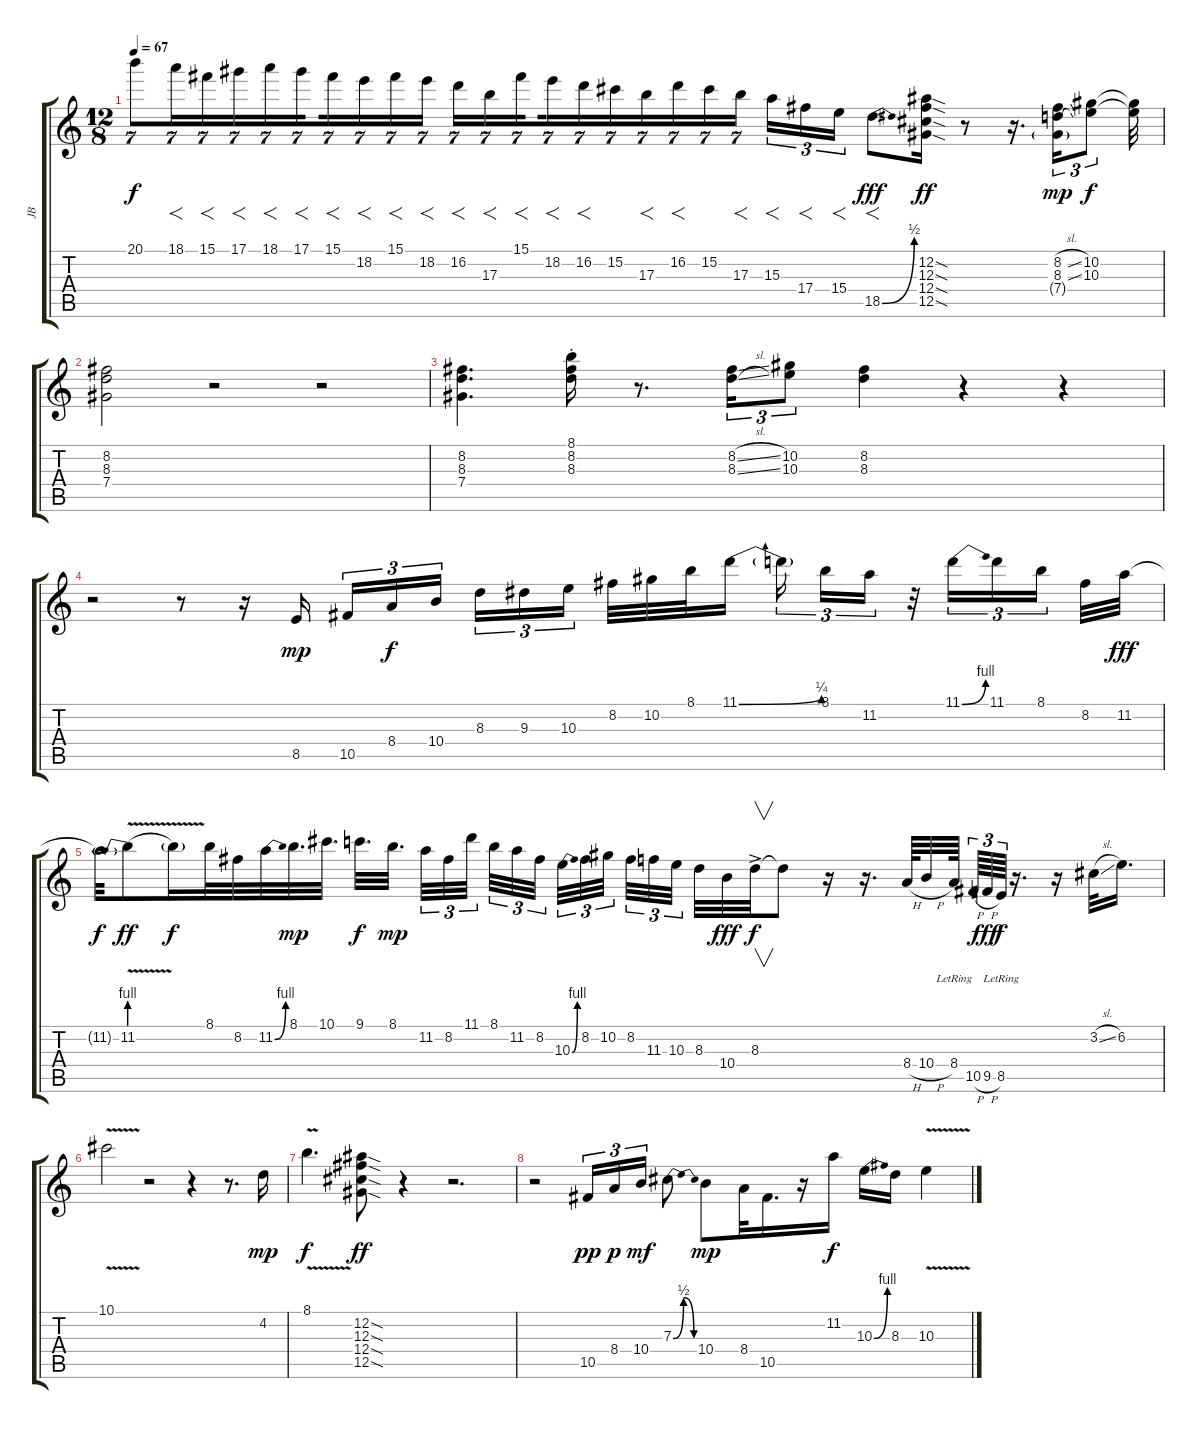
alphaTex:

\track ("JB" "JB") {instrument electricguitarclean}
\staff {score tabs}
\tuning (Eb4 Bb3 Gb3 Db3 Ab2 Eb2) {hide}
\ts (12 8)
\tempo 67
\clef g2
\ks c
20.1{t}.8{tu (7 4) dy f} 18.1.16{f tu (7 4)} 15.1.16{f tu (7 4)} 17.1.16{f tu (7 4)} 18.1.16{f tu (7 4)} 17.1.16{f tu (7 4) beam splitsecondary} 15.1.16{f tu (7 4)} 18.2.16{f tu (7 4)} 15.1.16{f tu (7 4)} 18.2.16{f tu (7 4)} 16.2.16{f tu (7 4)} 17.3.16{f tu (7 4)} 15.1.16{f tu (7 4) beam splitsecondary} 18.2.16{f tu (7 4)} 16.2.16{f tu (7 4)} 15.2.16{tu (7 4)} 17.3.16{f tu (7 4)} 16.2.16{f tu (7 4)} 15.2.16{tu (7 4)} 17.3.16{f tu (7 4)} 15.3.16{f tu (3 2)} 17.4.16{f tu (3 2)} 15.4.16{f tu (3 2)} 18.5{be (bend 0 0 60 2)}.8{f d dy fff} (12.2{sod} 12.3{sod} 12.4{sod} 12.5{sod}).16{dy ff} r.8 r.16{d} (8.2{sl} 8.3{sl} 7.4{g}).16{tu (3 2) dy mp} (10.2 10.3).8{tu (3 2) dy f} (10.2{t} 10.3{t}).32 |
(8.2 8.3 7.4).2 r.2 r.2 |
(8.2 8.3 7.4).4{d} (8.1{st} 8.2 8.3).16 r.8{d} (8.2{sl} 8.3{sl}).16{tu (3 2)} (10.2 10.3).8{tu (3 2)} (8.2 8.3).4 r.4 r.4 |
r.2 r.8 r.16 8.5.16{dy mp} 10.5.16{tu (3 2)} 8.4.16{tu (3 2) dy f} 10.4.16{tu (3 2) beam splitsecondary} 8.3.16{tu (3 2)} 9.3.16{tu (3 2)} 10.3.16{tu (3 2) beam splitsecondary} 8.2.32 10.2.32 8.1.32 11.1{be (bend 0 0 60 1)}.16 11.1{t}.16{tu (3 2) beam split} 8.1.16{tu (3 2)} 11.2.16{tu (3 2)} r.32 11.1{be (bend 0 0 60 4)}.16{tu (3 2)} 11.1.16{tu (3 2)} 8.1.16{tu (3 2) beam splitsecondary} 8.2.32 11.2.32{dy fff} |
11.2{t}.32{dy f} 11.2{be (prebend 0 4 60 4) v}.8{dy ff} 11.2{t}.16{dy f} 8.1.32 8.2.32 11.2{be (bend 0 0 60 4)}.32 8.1.32{d dy mp} 10.1.32{d} 9.1.32{d dy f} 8.1.32{d dy mp beam splitsecondary} 11.2.32{tu (3 2)} 8.2.32{tu (3 2)} 11.1.32{tu (3 2) beam splitsecondary} 8.1.32{tu (3 2)} 11.2.32{tu (3 2)} 8.2.32{tu (3 2) beam splitsecondary} 10.3{be (bend 0 0 60 4)}.32{tu (3 2)} 8.2.32{tu (3 2)} 10.2.32{tu (3 2) beam splitsecondary} 8.2.32{tu (3 2)} 11.3.32{tu (3 2)} 10.3.32{tu (3 2)} 8.3.32 10.4.32{dy fff} 8.3{ac}.32{v dy f} 8.3{t}.8 r.16 r.16{d} 8.4{h}.64 10.4{h}.32 8.4{lr}.64{beam splitsecondary} 10.5{h}.64{tu (3 2)} 9.5{h}.64{tu (3 2) dy fff} 8.5{lr}.64{tu (3 2) dy f} r.16{d} r.16 3.2{sl}.32 6.2.16{d} |
10.1{v}.2 r.2 r.4 r.8{d} 4.2.16{dy mp} |
8.1{v}.4{d dy f} (12.2{sod} 12.3{sod} 12.4{sod} 12.5{sod}).8{dy ff} r.4 r.2{d} |
r.2 10.5.16{tu (3 2) dy pp} 8.4.16{tu (3 2) dy p} 10.4.16{tu (3 2) dy mf} 7.3{be (bendrelease 0 0 15 2 45 2 60 0)}.8 10.4.8{dy mp} 8.4.32 10.5.16{d} r.16 11.2.16{dy f} 10.3{be (bend 0 0 60 4)}.16 8.3.16 10.3{v}.4
